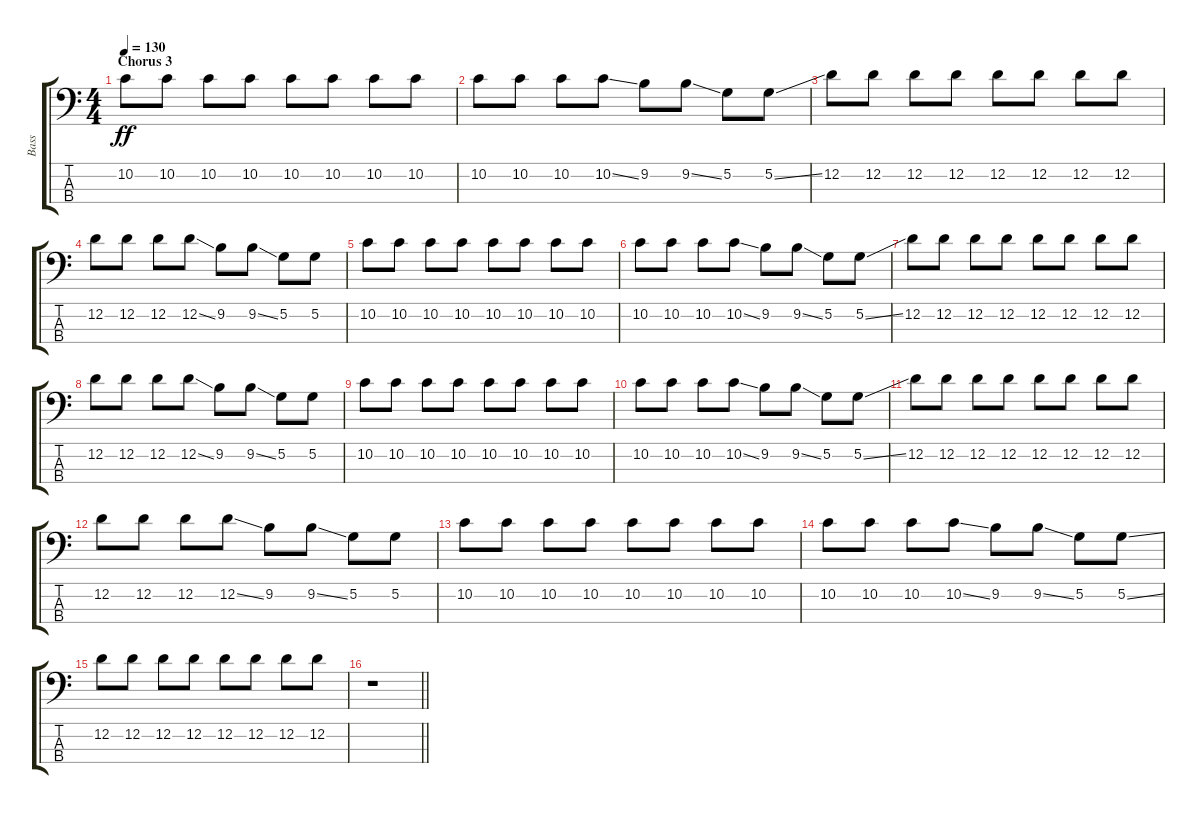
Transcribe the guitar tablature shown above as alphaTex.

\track ("Bass" "Bass") {instrument electricbassfinger}
\staff {score tabs}
\tuning (G2 D2 A1 E1) {hide}
\ts (4 4)
\section ("" "Chorus 3")
\tempo 130
\clef f4
\ks c
10.2.8{dy ff} 10.2.8 10.2.8 10.2.8 10.2.8 10.2.8 10.2.8 10.2.8 |
10.2.8 10.2.8 10.2.8 10.2{ss}.8 9.2.8 9.2{ss}.8 5.2.8 5.2{ss}.8 |
12.2.8 12.2.8 12.2.8 12.2.8 12.2.8 12.2.8 12.2.8 12.2.8 |
12.2.8 12.2.8 12.2.8 12.2{ss}.8 9.2.8 9.2{ss}.8 5.2.8 5.2.8 |
10.2.8 10.2.8 10.2.8 10.2.8 10.2.8 10.2.8 10.2.8 10.2.8 |
10.2.8 10.2.8 10.2.8 10.2{ss}.8 9.2.8 9.2{ss}.8 5.2.8 5.2{ss}.8 |
12.2.8 12.2.8 12.2.8 12.2.8 12.2.8 12.2.8 12.2.8 12.2.8 |
12.2.8 12.2.8 12.2.8 12.2{ss}.8 9.2.8 9.2{ss}.8 5.2.8 5.2.8 |
10.2.8 10.2.8 10.2.8 10.2.8 10.2.8 10.2.8 10.2.8 10.2.8 |
10.2.8 10.2.8 10.2.8 10.2{ss}.8 9.2.8 9.2{ss}.8 5.2.8 5.2{ss}.8 |
12.2.8 12.2.8 12.2.8 12.2.8 12.2.8 12.2.8 12.2.8 12.2.8 |
12.2.8 12.2.8 12.2.8 12.2{ss}.8 9.2.8 9.2{ss}.8 5.2.8 5.2.8 |
10.2.8 10.2.8 10.2.8 10.2.8 10.2.8 10.2.8 10.2.8 10.2.8 |
10.2.8 10.2.8 10.2.8 10.2{ss}.8 9.2.8 9.2{ss}.8 5.2.8 5.2{ss}.8 |
12.2.8 12.2.8 12.2.8 12.2.8 12.2.8 12.2.8 12.2.8 12.2.8 |
\barLineRight lightlight
r.1
